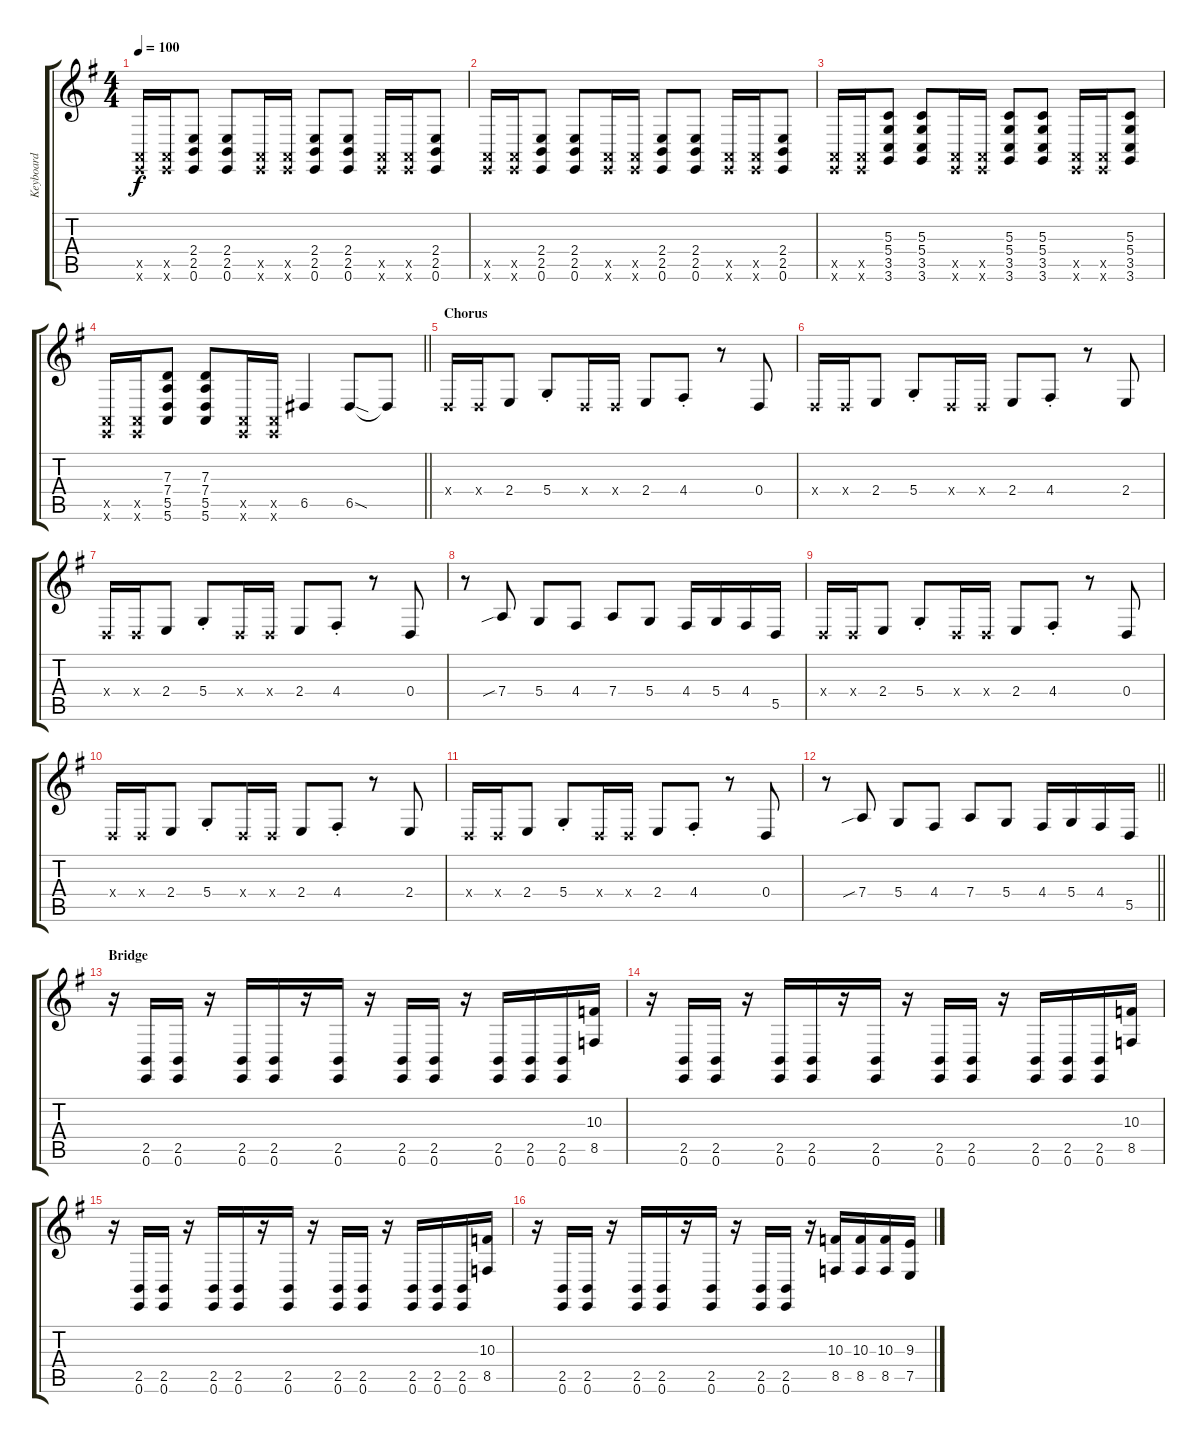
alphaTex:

\track ("Keyboard" "Keyboard") {instrument churchorgan}
\staff {score tabs}
\tuning (E4 B3 G3 D3 A2 E2) {hide}
\ts (4 4)
\tempo 100
\clef g2
\ks g
(0.5{x} 0.6{x}).16{dy f} (0.5{x} 0.6{x}).16 (2.4 2.5 0.6).8 (2.4 2.5 0.6).8 (0.5{x} 0.6{x}).16 (0.5{x} 0.6{x}).16 (2.4 2.5 0.6).8 (2.4 2.5 0.6).8 (0.5{x} 0.6{x}).16 (0.5{x} 0.6{x}).16 (2.4 2.5 0.6).8 |
(0.5{x} 0.6{x}).16 (0.5{x} 0.6{x}).16 (2.4 2.5 0.6).8 (2.4 2.5 0.6).8 (0.5{x} 0.6{x}).16 (0.5{x} 0.6{x}).16 (2.4 2.5 0.6).8 (2.4 2.5 0.6).8 (0.5{x} 0.6{x}).16 (0.5{x} 0.6{x}).16 (2.4 2.5 0.6).8 |
(0.5{x} 0.6{x}).16 (0.5{x} 0.6{x}).16 (5.3 5.4 3.5 3.6).8 (5.3 5.4 3.5 3.6).8 (0.5{x} 0.6{x}).16 (0.5{x} 0.6{x}).16 (5.3 5.4 3.5 3.6).8 (5.3 5.4 3.5 3.6).8 (0.5{x} 0.6{x}).16 (0.5{x} 0.6{x}).16 (5.3 5.4 3.5 3.6).8 |
\barLineRight lightlight
(0.5{x} 0.6{x}).16 (0.5{x} 0.6{x}).16 (7.3 7.4 5.5 5.6).8 (7.3 7.4 5.5 5.6).8 (0.5{x} 0.6{x}).16 (0.5{x} 0.6{x}).16 6.5.4 6.5{sod}.8 6.5{t}.8 |
\section ("" "Chorus")
0.4{x}.16 0.4{x}.16 2.4.8 5.4{st}.8 0.4{x}.16 0.4{x}.16 2.4.8 4.4{st}.8 r.8 0.4.8 |
0.4{x}.16 0.4{x}.16 2.4.8 5.4{st}.8 0.4{x}.16 0.4{x}.16 2.4.8 4.4{st}.8 r.8 2.4.8 |
0.4{x}.16 0.4{x}.16 2.4.8 5.4{st}.8 0.4{x}.16 0.4{x}.16 2.4.8 4.4{st}.8 r.8 0.4.8 |
r.8 7.4{sib}.8 5.4.8 4.4.8 7.4.8 5.4.8 4.4.16 5.4.16 4.4.16 5.5.16 |
0.4{x}.16 0.4{x}.16 2.4.8 5.4{st}.8 0.4{x}.16 0.4{x}.16 2.4.8 4.4{st}.8 r.8 0.4.8 |
0.4{x}.16 0.4{x}.16 2.4.8 5.4{st}.8 0.4{x}.16 0.4{x}.16 2.4.8 4.4{st}.8 r.8 2.4.8 |
0.4{x}.16 0.4{x}.16 2.4.8 5.4{st}.8 0.4{x}.16 0.4{x}.16 2.4.8 4.4{st}.8 r.8 0.4.8 |
\barLineRight lightlight
r.8 7.4{sib}.8 5.4.8 4.4.8 7.4.8 5.4.8 4.4.16 5.4.16 4.4.16 5.5.16 |
\section ("" "Bridge")
r.16 (2.5 0.6).16 (2.5 0.6).16 r.16 (2.5 0.6).16 (2.5 0.6).16 r.16 (2.5 0.6).16 r.16 (2.5 0.6).16 (2.5 0.6).16 r.16 (2.5 0.6).16 (2.5 0.6).16 (2.5 0.6).16 (10.3 8.5).16 |
r.16 (2.5 0.6).16 (2.5 0.6).16 r.16 (2.5 0.6).16 (2.5 0.6).16 r.16 (2.5 0.6).16 r.16 (2.5 0.6).16 (2.5 0.6).16 r.16 (2.5 0.6).16 (2.5 0.6).16 (2.5 0.6).16 (10.3 8.5).16 |
r.16 (2.5 0.6).16 (2.5 0.6).16 r.16 (2.5 0.6).16 (2.5 0.6).16 r.16 (2.5 0.6).16 r.16 (2.5 0.6).16 (2.5 0.6).16 r.16 (2.5 0.6).16 (2.5 0.6).16 (2.5 0.6).16 (10.3 8.5).16 |
r.16 (2.5 0.6).16 (2.5 0.6).16 r.16 (2.5 0.6).16 (2.5 0.6).16 r.16 (2.5 0.6).16 r.16 (2.5 0.6).16 (2.5 0.6).16 r.16 (10.3 8.5).16 (10.3 8.5).16 (10.3 8.5).16 (9.3 7.5).16
